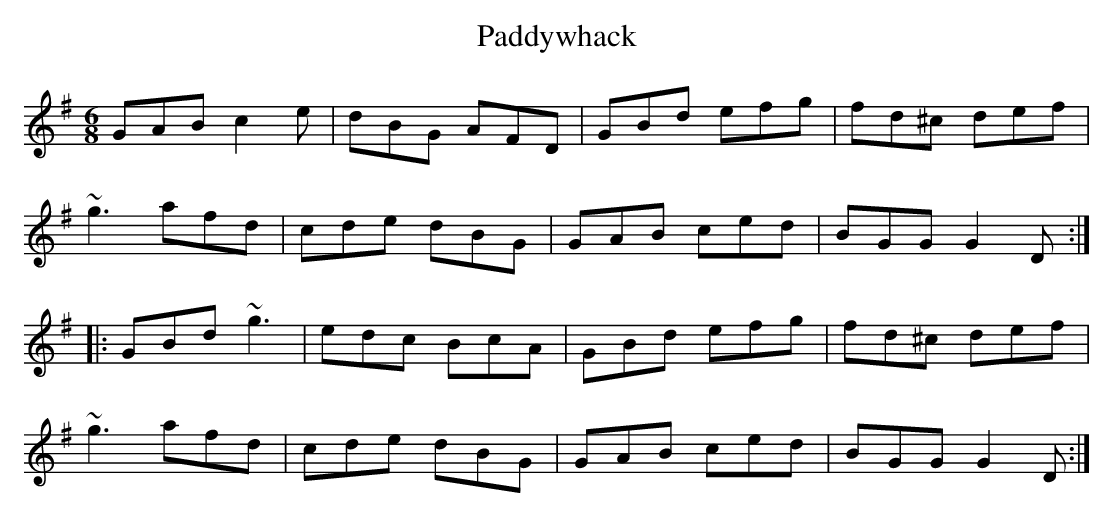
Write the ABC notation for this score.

X:1
T:Paddywhack
M:6/8
L:1/8
K:G
GAB c2e|dBG AFD|GBd efg|fd^c def|!
~g3 afd|cde dBG|GAB ced|BGG G2D:|!
|:GBd ~g3|edc BcA|GBd efg|fd^c def|!
~g3 afd|cde dBG|GAB ced|BGG G2D:|!
